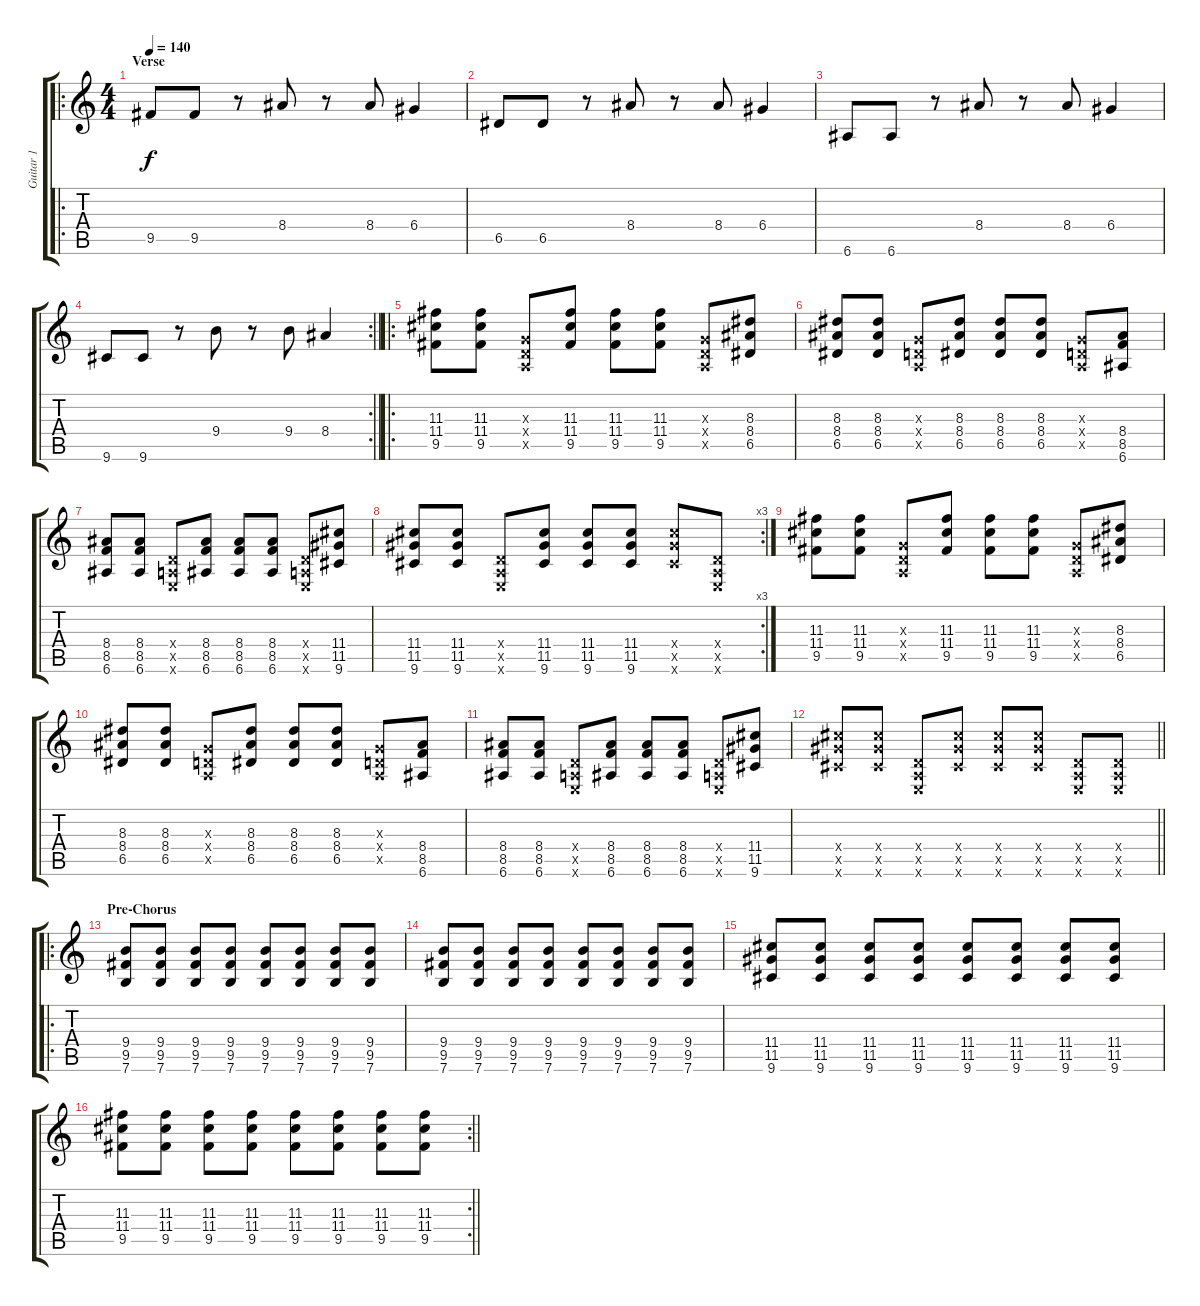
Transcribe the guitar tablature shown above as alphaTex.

\track ("Guitar 1" "Guitar 1") {instrument acousticguitarnylon}
\staff {score tabs}
\tuning (E4 B3 G3 D3 A2 E2) {hide}
\ro
\ts (4 4)
\section ("" "Verse")
\tempo 140
\clef g2
\ks c
9.5.8{dy f} 9.5.8 r.8 8.4.8 r.8 8.4.8 6.4.4 |
6.5.8 6.5.8 r.8 8.4.8 r.8 8.4.8 6.4.4 |
6.6.8 6.6.8 r.8 8.4.8 r.8 8.4.8 6.4.4 |
\rc 2
\barLineRight lightlight
9.6.8 9.6.8 r.8 9.4.8 r.8 9.4.8 8.4.4 |
\ro
(11.3 11.4 9.5).8 (11.3 11.4 9.5).8 (0.3{x} 0.4{x} 0.5{x}).8 (11.3 11.4 9.5).8 (11.3 11.4 9.5).8 (11.3 11.4 9.5).8 (0.3{x} 0.4{x} 0.5{x}).8 (8.3 8.4 6.5).8 |
(8.3 8.4 6.5).8 (8.3 8.4 6.5).8 (0.3{x} 0.4{x} 0.5{x}).8 (8.3 8.4 6.5).8 (8.3 8.4 6.5).8 (8.3 8.4 6.5).8 (0.3{x} 0.4{x} 0.5{x}).8 (8.4 8.5 6.6).8 |
(8.4 8.5 6.6).8 (8.4 8.5 6.6).8 (0.4{x} 0.5{x} 0.6{x}).8 (8.4 8.5 6.6).8 (8.4 8.5 6.6).8 (8.4 8.5 6.6).8 (0.4{x} 0.5{x} 0.6{x}).8 (11.4 11.5 9.6).8 |
\rc 3
(11.4 11.5 9.6).8 (11.4 11.5 9.6).8 (0.4{x} 0.5{x} 0.6{x}).8 (11.4 11.5 9.6).8 (11.4 11.5 9.6).8 (11.4 11.5 9.6).8 (11.4{x} 11.5{x} 9.6{x}).8 (0.4{x} 0.5{x} 0.6{x}).8 |
(11.3 11.4 9.5).8 (11.3 11.4 9.5).8 (0.3{x} 0.4{x} 0.5{x}).8 (11.3 11.4 9.5).8 (11.3 11.4 9.5).8 (11.3 11.4 9.5).8 (0.3{x} 0.4{x} 0.5{x}).8 (8.3 8.4 6.5).8 |
(8.3 8.4 6.5).8 (8.3 8.4 6.5).8 (0.3{x} 0.4{x} 0.5{x}).8 (8.3 8.4 6.5).8 (8.3 8.4 6.5).8 (8.3 8.4 6.5).8 (0.3{x} 0.4{x} 0.5{x}).8 (8.4 8.5 6.6).8 |
(8.4 8.5 6.6).8 (8.4 8.5 6.6).8 (0.4{x} 0.5{x} 0.6{x}).8 (8.4 8.5 6.6).8 (8.4 8.5 6.6).8 (8.4 8.5 6.6).8 (0.4{x} 0.5{x} 0.6{x}).8 (11.4 11.5 9.6).8 |
\barLineRight lightlight
(11.4{x} 11.5{x} 9.6{x}).8 (11.4{x} 11.5{x} 9.6{x}).8 (0.4{x} 0.5{x} 0.6{x}).8 (11.4{x} 11.5{x} 9.6{x}).8 (11.4{x} 11.5{x} 9.6{x}).8 (11.4{x} 11.5{x} 9.6{x}).8 (0.4{x} 0.5{x} 0.6{x}).8 (0.4{x} 0.5{x} 0.6{x}).8 |
\ro
\section ("" "Pre-Chorus")
(9.4 9.5 7.6).8 (9.4 9.5 7.6).8 (9.4 9.5 7.6).8 (9.4 9.5 7.6).8 (9.4 9.5 7.6).8 (9.4 9.5 7.6).8 (9.4 9.5 7.6).8 (9.4 9.5 7.6).8 |
(9.4 9.5 7.6).8 (9.4 9.5 7.6).8 (9.4 9.5 7.6).8 (9.4 9.5 7.6).8 (9.4 9.5 7.6).8 (9.4 9.5 7.6).8 (9.4 9.5 7.6).8 (9.4 9.5 7.6).8 |
(11.4 11.5 9.6).8 (11.4 11.5 9.6).8 (11.4 11.5 9.6).8 (11.4 11.5 9.6).8 (11.4 11.5 9.6).8 (11.4 11.5 9.6).8 (11.4 11.5 9.6).8 (11.4 11.5 9.6).8 |
\rc 2
\barLineRight lightlight
(11.3 11.4 9.5).8 (11.3 11.4 9.5).8 (11.3 11.4 9.5).8 (11.3 11.4 9.5).8 (11.3 11.4 9.5).8 (11.3 11.4 9.5).8 (11.3 11.4 9.5).8 (11.3 11.4 9.5).8
